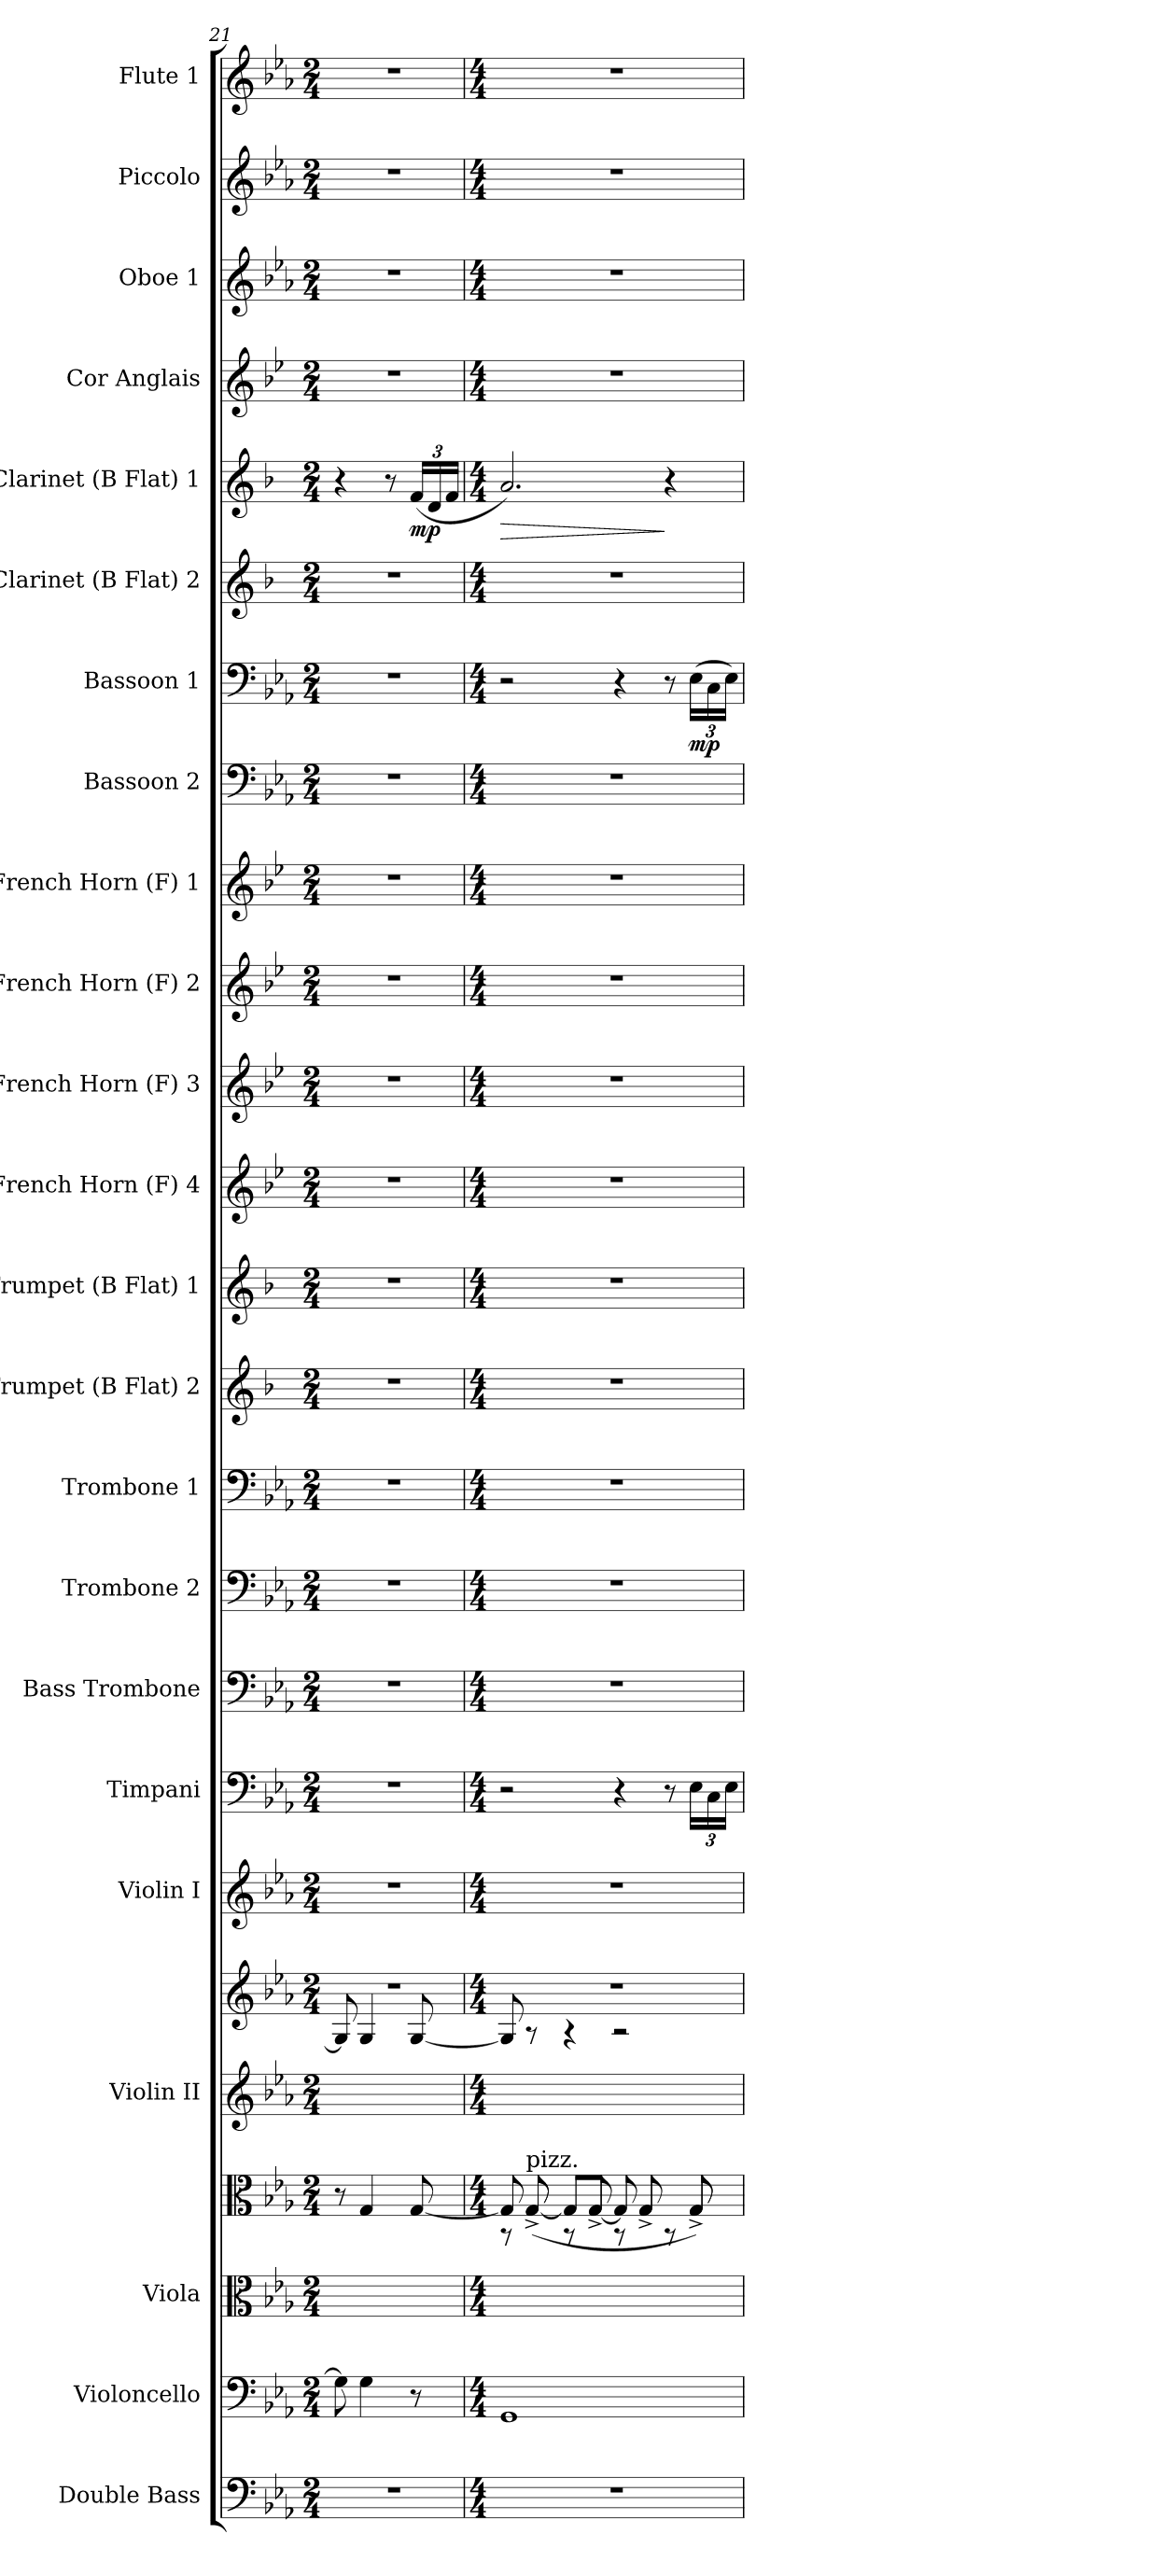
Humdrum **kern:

**kern	**kern	**kern	**kern	**dynam	**kern	**kern	**kern	**kern	**kern	**kern	**kern	**kern	**kern	**kern	**kern	**kern	**kern	**kern	**kern	**dynam	**kern	**kern	**dynam	**kern	**kern	**kern	**kern
*part23	*part22	*part21	*part21	*part21	*part20	*part20	*part19	*part18	*part17	*part16	*part15	*part14	*part13	*part12	*part11	*part10	*part9	*part8	*part7	*part7	*part6	*part5	*part5	*part4	*part3	*part2	*part1
*staff25	*staff24	*staff23	*staff22	*staff22/23	*staff21	*staff20	*staff19	*staff18	*staff17	*staff16	*staff15	*staff14	*staff13	*staff12	*staff11	*staff10	*staff9	*staff8	*staff7	*staff7	*staff6	*staff5	*staff5	*staff4	*staff3	*staff2	*staff1
*I"Double Bass	*I"Violoncello	*I"Viola	*	*	*I"Violin II	*	*I"Violin I	*I"Timpani	*I"Bass Trombone	*I"Trombone 2	*I"Trombone 1	*I"Trumpet (B Flat) 2	*I"Trumpet (B Flat) 1	*I"French Horn (F) 4	*I"French Horn (F) 3	*I"French Horn (F) 2	*I"French Horn (F) 1	*I"Bassoon 2	*I"Bassoon 1	*	*I"Clarinet (B Flat) 2	*I"Clarinet (B Flat) 1	*	*I"Cor Anglais	*I"Oboe 1	*I"Piccolo	*I"Flute 1
*I'D. B.	*I'Vc.	*I'Vla	*	*	*I'Vln II	*	*I'Vln I	*I'Timp.	*I'B. Tbn.	*I'Tbn. 2	*I'Tbn. 1	*I'Tpt (B Flat) 2	*I'Tpt (B Flat) 1	*I'F. Hn (F) 4	*I'F. Hn (F) 3	*I'F. Hn (F) 2	*I'F. Hn (F) 1	*I'Bsn 2	*I'Bsn 1	*	*I'Cl. (B Flat) 2	*I'Cl. (B Flat) 1	*	*I'C. A.	*I'Ob. 1	*I'Picc.	*I'Fl. 1
*clefF4	*clefF4	*clefC3	*clefC3	*	*clefG2	*clefG2	*clefG2	*clefF4	*clefF4	*clefF4	*clefF4	*clefG2	*clefG2	*clefG2	*clefG2	*clefG2	*clefG2	*clefF4	*clefF4	*	*clefG2	*clefG2	*	*clefG2	*clefG2	*clefG2	*clefG2
*ITrd7c12	*	*	*	*	*	*	*	*	*	*	*	*ITrd1c2	*ITrd1c2	*ITrd4c7	*ITrd4c7	*ITrd4c7	*ITrd4c7	*	*	*	*ITrd1c2	*ITrd1c2	*	*ITrd4c7	*	*ITrd-7c-12	*
*k[b-e-a-]	*k[b-e-a-]	*k[b-e-a-]	*k[b-e-a-]	*	*k[b-e-a-]	*k[b-e-a-]	*k[b-e-a-]	*k[b-e-a-]	*k[b-e-a-]	*k[b-e-a-]	*k[b-e-a-]	*k[b-e-a-]	*k[b-e-a-]	*k[b-e-a-]	*k[b-e-a-]	*k[b-e-a-]	*k[b-e-a-]	*k[b-e-a-]	*k[b-e-a-]	*	*k[b-e-a-]	*k[b-e-a-]	*	*k[b-e-a-]	*k[b-e-a-]	*k[b-e-a-]	*k[b-e-a-]
*c:	*c:	*c:	*c:	*	*c:	*c:	*c:	*c:	*c:	*c:	*c:	*c:	*c:	*c:	*c:	*c:	*c:	*c:	*c:	*	*c:	*c:	*	*c:	*c:	*c:	*c:
*M2/4	*M2/4	*M2/4	*M2/4	*	*M2/4	*M2/4	*M2/4	*M2/4	*M2/4	*M2/4	*M2/4	*M2/4	*M2/4	*M2/4	*M2/4	*M2/4	*M2/4	*M2/4	*M2/4	*	*M2/4	*M2/4	*	*M2/4	*M2/4	*M2/4	*M2/4
=21	=21	=21	=21	=21	=21	=21	=21	=21	=21	=21	=21	=21	=21	=21	=21	=21	=21	=21	=21	=21	=21	=21	=21	=21	=21	=21	=21
*	*	*	*	*	*	*^	*	*	*	*	*	*	*	*	*	*	*	*	*	*	*	*	*	*	*	*	*
2r	8G\]	2ryy	8r	.	2ryy	2r	8G/]	2r	2r	2r	2r	2r	2r	2r	2r	2r	2r	2r	2r	2r	.	2r	4r	.	2r	2r	2r	2r
!	!	!	!	!LO:DY:b	!	!	!	!	!	!	!	!	!	!	!	!	!	!	!	!	!	!	!	!	!	!	!	!
!	!	!	!	!LO:DY:n=1:b	!	!	!	!	!	!	!	!	!	!	!	!	!	!	!	!	!	!	!	!	!	!	!	!
.	4G\	.	4G/	mp mp	.	.	4G/	.	.	.	.	.	.	.	.	.	.	.	.	.	.	.	.	.	.	.	.	.
.	.	.	.	.	.	.	.	.	.	.	.	.	.	.	.	.	.	.	.	.	.	.	8r	.	.	.	.	.
*	*	*	*	*	*	*	*	*	*	*	*	*	*	*	*	*	*	*	*	*	*	*	*Xbrackettup	*	*	*	*	*
!	!	!	!	!	!	!	!	!	!	!	!	!	!	!	!	!	!	!	!	!	!	!	!	!LO:DY:b	!	!	!	!
.	8r	.	[<8G/	.	.	.	[8G/	.	.	.	.	.	.	.	.	.	.	.	.	.	.	.	(24e-/LL	mp	.	.	.	.
.	.	.	.	.	.	.	.	.	.	.	.	.	.	.	.	.	.	.	.	.	.	.	24c/	.	.	.	.	.
.	.	.	.	.	.	.	.	.	.	.	.	.	.	.	.	.	.	.	.	.	.	.	24e-/JJ	.	.	.	.	.
=22	=22	=22	=22	=22	=22	=22	=22	=22	=22	=22	=22	=22	=22	=22	=22	=22	=22	=22	=22	=22	=22	=22	=22	=22	=22	=22	=22	=22
*M4/4	*M4/4	*M4/4	*M4/4	*	*M4/4	*M4/4	*	*M4/4	*M4/4	*M4/4	*M4/4	*M4/4	*M4/4	*M4/4	*M4/4	*M4/4	*M4/4	*M4/4	*M4/4	*M4/4	*	*M4/4	*M4/4	*	*M4/4	*M4/4	*M4/4	*M4/4
*	*	*	*^	*	*	*	*	*	*	*	*	*	*	*	*	*	*	*	*	*	*	*	*	*	*	*	*	*
*	*	*	*	*^	*	*	*	*	*	*	*	*	*	*	*	*	*	*	*	*	*	*	*	*	*	*	*	*	*
!	!	!	!	!	!	!	!	!	!	!	!	!	!	!	!	!	!	!	!	!	!	!	!	!	!	!LO:HP:b	!	!	!	!
1r	1GG	1ryy	8G/]	8ryy	8r	.	1ryy	1r	8G/]	1r	2r	1r	1r	1r	1r	1r	1r	1r	1r	1r	1r	2r	.	1r	2.g/)	>	1r	1r	1r	1r
!	!	!	!LO:TX:a:color=#000000:t=pizz.	!	!	!	!	!	!	!	!	!	!	!	!	!	!	!	!	!	!	!	!	!	!	!	!	!	!	!
.	.	.	2..ryy	([8G^</	8G/	.	.	.	8r	.	.	.	.	.	.	.	.	.	.	.	.	.	.	.	.	.	.	.	.	.
.	.	.	.	8G/L]	8r	.	.	.	4r	.	.	.	.	.	.	.	.	.	.	.	.	.	.	.	.	.	.	.	.	.
.	.	.	.	[8G^</J	8G/	.	.	.	.	.	.	.	.	.	.	.	.	.	.	.	.	.	.	.	.	.	.	.	.	.
.	.	.	.	8G/]	8r	.	.	.	2r	.	4r	.	.	.	.	.	.	.	.	.	.	4r	.	.	.	.	.	.	.	.
.	.	.	.	4G^</	8G/	.	.	.	.	.	.	.	.	.	.	.	.	.	.	.	.	.	.	.	.	.	.	.	.	.
.	.	.	.	.	8r	.	.	.	.	.	8r	.	.	.	.	.	.	.	.	.	.	8r	.	.	4r	]	.	.	.	.
*	*	*	*	*	*	*	*	*	*	*	*Xbrackettup	*	*	*	*	*	*	*	*	*	*	*Xbrackettup	*	*	*	*	*	*	*	*
!	!	!	!	!	!	!	!	!	!	!	!	!	!	!	!	!	!	!	!	!	!	!	!LO:DY:b	!	!	!	!	!	!	!
.	.	.	.	8G^</)	8G/	.	.	.	.	.	24E-\LL	.	.	.	.	.	.	.	.	.	.	(24E-\LL	mp	.	.	.	.	.	.	.
.	.	.	.	.	.	.	.	.	.	.	24C\	.	.	.	.	.	.	.	.	.	.	24C\	.	.	.	.	.	.	.	.
.	.	.	.	.	.	.	.	.	.	.	24E-\JJ	.	.	.	.	.	.	.	.	.	.	24E-\JJ)	.	.	.	.	.	.	.	.
*	*	*	*v	*v	*v	*	*	*v	*v	*	*	*	*	*	*	*	*	*	*	*	*	*	*	*	*	*	*	*	*	*
=	=	=	=	=	=	=	=	=	=	=	=	=	=	=	=	=	=	=	=	=	=	=	=	=	=	=	=
*-	*-	*-	*-	*-	*-	*-	*-	*-	*-	*-	*-	*-	*-	*-	*-	*-	*-	*-	*-	*-	*-	*-	*-	*-	*-	*-	*-
